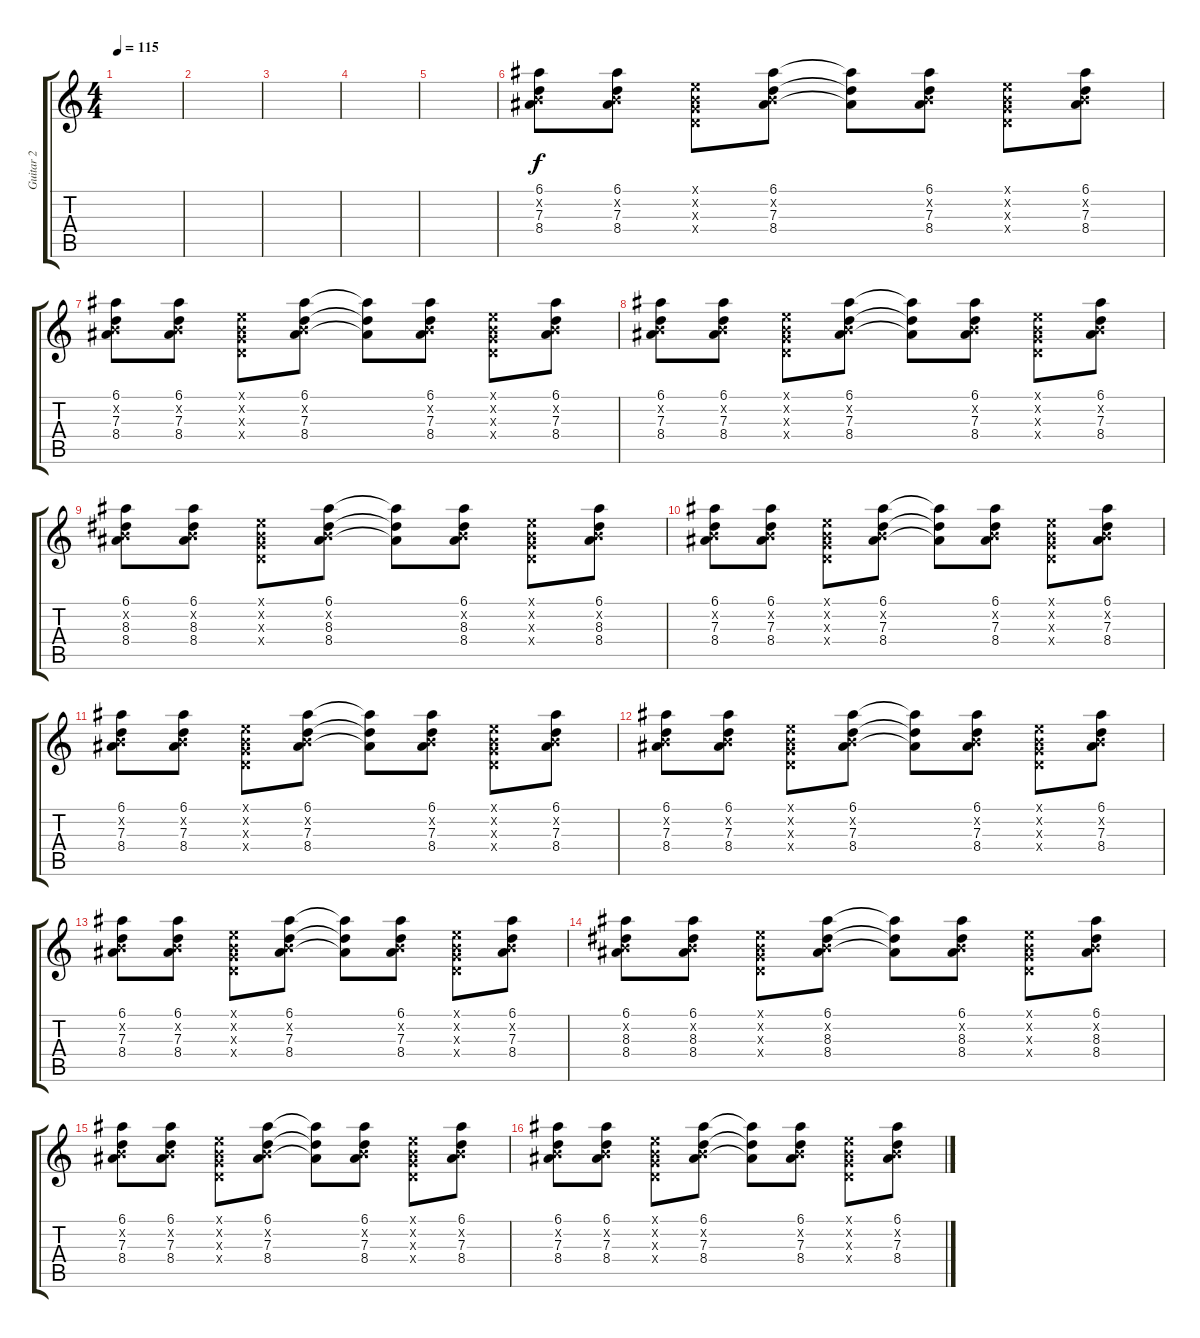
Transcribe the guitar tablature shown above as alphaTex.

\track ("Guitar 2" "Guitar 2") {instrument acousticguitarnylon}
\staff {score tabs}
\tuning (E4 B3 G3 D3 A2 E2) {hide}
\ts (4 4)
\tempo 115
\clef g2
\ks c
|
|
|
|
|
(6.1 0.2{x} 7.3 8.4).8 (6.1 0.2{x} 7.3 8.4).8 (0.1{x} 0.2{x} 0.3{x} 0.4{x}).8 (6.1 0.2{x} 7.3 8.4).8 (6.1{t} 7.3{t} 8.4{t}).8 (6.1 0.2{x} 7.3 8.4).8 (0.1{x} 0.2{x} 0.3{x} 0.4{x}).8 (6.1 0.2{x} 7.3 8.4).8 |
(6.1 0.2{x} 7.3 8.4).8 (6.1 0.2{x} 7.3 8.4).8 (0.1{x} 0.2{x} 0.3{x} 0.4{x}).8 (6.1 0.2{x} 7.3 8.4).8 (6.1{t} 7.3{t} 8.4{t}).8 (6.1 0.2{x} 7.3 8.4).8 (0.1{x} 0.2{x} 0.3{x} 0.4{x}).8 (6.1 0.2{x} 7.3 8.4).8 |
(6.1 0.2{x} 7.3 8.4).8 (6.1 0.2{x} 7.3 8.4).8 (0.1{x} 0.2{x} 0.3{x} 0.4{x}).8 (6.1 0.2{x} 7.3 8.4).8 (6.1{t} 7.3{t} 8.4{t}).8 (6.1 0.2{x} 7.3 8.4).8 (0.1{x} 0.2{x} 0.3{x} 0.4{x}).8 (6.1 0.2{x} 7.3 8.4).8 |
(6.1 0.2{x} 8.3 8.4).8 (6.1 0.2{x} 8.3 8.4).8 (0.1{x} 0.2{x} 0.3{x} 0.4{x}).8 (6.1 0.2{x} 8.3 8.4).8 (6.1{t} 8.3{t} 8.4{t}).8 (6.1 0.2{x} 8.3 8.4).8 (0.1{x} 0.2{x} 0.3{x} 0.4{x}).8 (6.1 0.2{x} 8.3 8.4).8 |
(6.1 0.2{x} 7.3 8.4).8 (6.1 0.2{x} 7.3 8.4).8 (0.1{x} 0.2{x} 0.3{x} 0.4{x}).8 (6.1 0.2{x} 7.3 8.4).8 (6.1{t} 7.3{t} 8.4{t}).8 (6.1 0.2{x} 7.3 8.4).8 (0.1{x} 0.2{x} 0.3{x} 0.4{x}).8 (6.1 0.2{x} 7.3 8.4).8 |
(6.1 0.2{x} 7.3 8.4).8 (6.1 0.2{x} 7.3 8.4).8 (0.1{x} 0.2{x} 0.3{x} 0.4{x}).8 (6.1 0.2{x} 7.3 8.4).8 (6.1{t} 7.3{t} 8.4{t}).8 (6.1 0.2{x} 7.3 8.4).8 (0.1{x} 0.2{x} 0.3{x} 0.4{x}).8 (6.1 0.2{x} 7.3 8.4).8 |
(6.1 0.2{x} 7.3 8.4).8 (6.1 0.2{x} 7.3 8.4).8 (0.1{x} 0.2{x} 0.3{x} 0.4{x}).8 (6.1 0.2{x} 7.3 8.4).8 (6.1{t} 7.3{t} 8.4{t}).8 (6.1 0.2{x} 7.3 8.4).8 (0.1{x} 0.2{x} 0.3{x} 0.4{x}).8 (6.1 0.2{x} 7.3 8.4).8 |
(6.1 0.2{x} 7.3 8.4).8 (6.1 0.2{x} 7.3 8.4).8 (0.1{x} 0.2{x} 0.3{x} 0.4{x}).8 (6.1 0.2{x} 7.3 8.4).8 (6.1{t} 7.3{t} 8.4{t}).8 (6.1 0.2{x} 7.3 8.4).8 (0.1{x} 0.2{x} 0.3{x} 0.4{x}).8 (6.1 0.2{x} 7.3 8.4).8 |
(6.1 0.2{x} 8.3 8.4).8 (6.1 0.2{x} 8.3 8.4).8 (0.1{x} 0.2{x} 0.3{x} 0.4{x}).8 (6.1 0.2{x} 8.3 8.4).8 (6.1{t} 8.3{t} 8.4{t}).8 (6.1 0.2{x} 8.3 8.4).8 (0.1{x} 0.2{x} 0.3{x} 0.4{x}).8 (6.1 0.2{x} 8.3 8.4).8 |
(6.1 0.2{x} 7.3 8.4).8 (6.1 0.2{x} 7.3 8.4).8 (0.1{x} 0.2{x} 0.3{x} 0.4{x}).8 (6.1 0.2{x} 7.3 8.4).8 (6.1{t} 7.3{t} 8.4{t}).8 (6.1 0.2{x} 7.3 8.4).8 (0.1{x} 0.2{x} 0.3{x} 0.4{x}).8 (6.1 0.2{x} 7.3 8.4).8 |
(6.1 0.2{x} 7.3 8.4).8 (6.1 0.2{x} 7.3 8.4).8 (0.1{x} 0.2{x} 0.3{x} 0.4{x}).8 (6.1 0.2{x} 7.3 8.4).8 (6.1{t} 7.3{t} 8.4{t}).8 (6.1 0.2{x} 7.3 8.4).8 (0.1{x} 0.2{x} 0.3{x} 0.4{x}).8 (6.1 0.2{x} 7.3 8.4).8
